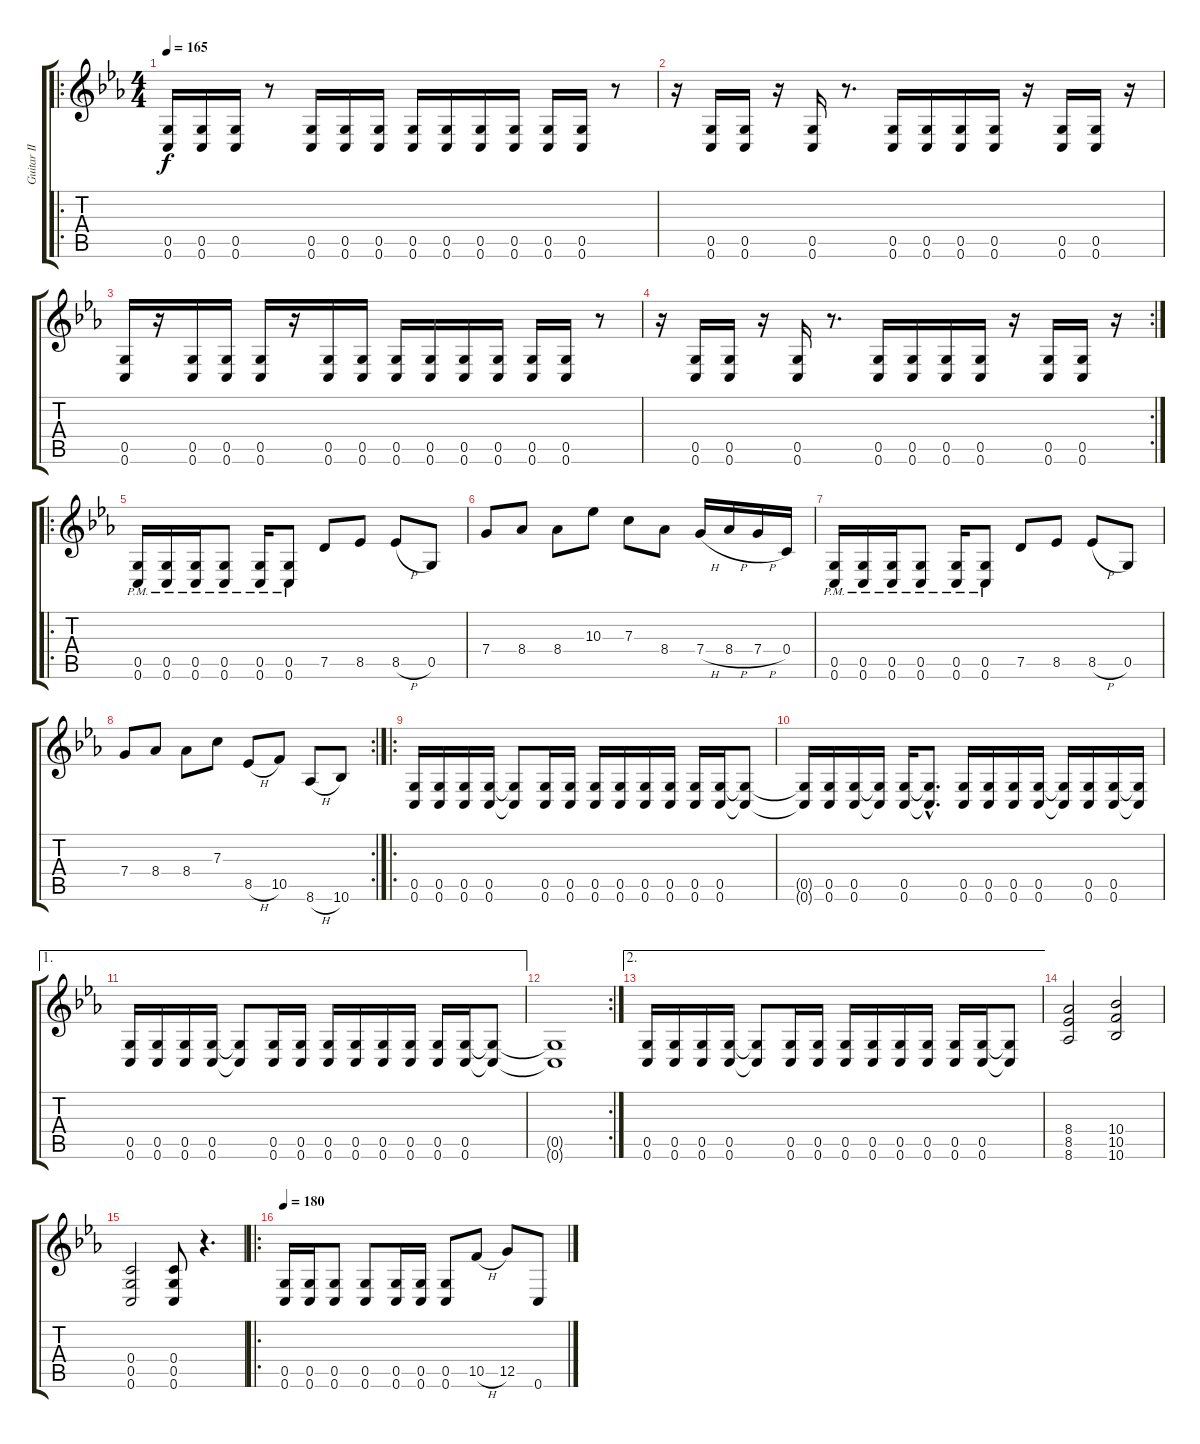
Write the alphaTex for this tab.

\track ("Guitar II" "Guitar II") {instrument distortionguitar}
\staff {score tabs}
\tuning (D4 A3 F3 C3 G2 C2) {hide}
\ro
\ts (4 4)
\tempo 165
\clef g2
\ks eb
(0.5 0.6).16{dy f} (0.5 0.6).16 (0.5 0.6).16 r.8 (0.5 0.6).16 (0.5 0.6).16 (0.5 0.6).16 (0.5 0.6).16 (0.5 0.6).16 (0.5 0.6).16 (0.5 0.6).16 (0.5 0.6).16 (0.5 0.6).16 r.8 |
r.16 (0.5 0.6).16 (0.5 0.6).16 r.16 (0.5 0.6).16 r.8{d} (0.5 0.6).16 (0.5 0.6).16 (0.5 0.6).16 (0.5 0.6).16 r.16 (0.5 0.6).16 (0.5 0.6).16 r.16 |
(0.5 0.6).16 r.16 (0.5 0.6).16 (0.5 0.6).16 (0.5 0.6).16 r.16 (0.5 0.6).16 (0.5 0.6).16 (0.5 0.6).16 (0.5 0.6).16 (0.5 0.6).16 (0.5 0.6).16 (0.5 0.6).16 (0.5 0.6).16 r.8 |
\rc 2
r.16 (0.5 0.6).16 (0.5 0.6).16 r.16 (0.5 0.6).16 r.8{d} (0.5 0.6).16 (0.5 0.6).16 (0.5 0.6).16 (0.5 0.6).16 r.16 (0.5 0.6).16 (0.5 0.6).16 r.16 |
\ro
(0.5{pm} 0.6{pm}).16 (0.5{pm} 0.6{pm}).16 (0.5{pm} 0.6{pm}).16 (0.5{pm} 0.6{pm}).8 (0.5{pm} 0.6{pm}).16 (0.5{pm} 0.6{pm}).8 7.5.8 8.5.8 8.5{h}.8 0.5.8 |
7.4.8 8.4.8 8.4.8 10.3.8 7.3.8 8.4.8 7.4{h}.16 8.4{h}.16 7.4{h}.16 0.4.16 |
(0.5{pm} 0.6{pm}).16 (0.5{pm} 0.6{pm}).16 (0.5{pm} 0.6{pm}).16 (0.5{pm} 0.6{pm}).8 (0.5{pm} 0.6{pm}).16 (0.5{pm} 0.6{pm}).8 7.5.8 8.5.8 8.5{h}.8 0.5.8 |
\rc 2
7.4.8 8.4.8 8.4.8 7.3.8 8.5{h}.8 10.5.8 8.6{h}.8 10.6.8 |
\ro
(0.5 0.6).16 (0.5 0.6).16 (0.5 0.6).16 (0.5 0.6).16 (0.5{t} 0.6{t}).8 (0.5 0.6).16 (0.5 0.6).16 (0.5 0.6).16 (0.5 0.6).16 (0.5 0.6).16 (0.5 0.6).16 (0.5 0.6).16 (0.5 0.6).16 (0.5{t} 0.6{t}).8 |
(0.5{t} 0.6{t}).16 (0.5 0.6).16 (0.5 0.6).16 (0.5{t} 0.6{t}).16 (0.5 0.6).16 (0.5{hac t} 0.6{hac t}).8{d} (0.5 0.6).16 (0.5 0.6).16 (0.5 0.6).16 (0.5 0.6).16 (0.5{t} 0.6{t}).16 (0.5 0.6).16 (0.5 0.6).16 (0.5{t} 0.6{t}).16 |
\ae 1
(0.5 0.6).16 (0.5 0.6).16 (0.5 0.6).16 (0.5 0.6).16 (0.5{t} 0.6{t}).8 (0.5 0.6).16 (0.5 0.6).16 (0.5 0.6).16 (0.5 0.6).16 (0.5 0.6).16 (0.5 0.6).16 (0.5 0.6).16 (0.5 0.6).16 (0.5{t} 0.6{t}).8 |
\rc 2
(0.5{t} 0.6{t}).1 |
\ae 2
(0.5 0.6).16 (0.5 0.6).16 (0.5 0.6).16 (0.5 0.6).16 (0.5{t} 0.6{t}).8 (0.5 0.6).16 (0.5 0.6).16 (0.5 0.6).16 (0.5 0.6).16 (0.5 0.6).16 (0.5 0.6).16 (0.5 0.6).16 (0.5 0.6).16 (0.5{t} 0.6{t}).8 |
(8.4 8.5 8.6).2 (10.4 10.5 10.6).2 |
(0.4 0.5 0.6).2 (0.4 0.5 0.6).8 r.4{d} |
\ro
\tempo 180
(0.5 0.6).16 (0.5 0.6).16 (0.5 0.6).8 (0.5 0.6).8 (0.5 0.6).16 (0.5 0.6).16 (0.5 0.6).8 10.5{h}.8 12.5.8 0.6.8
